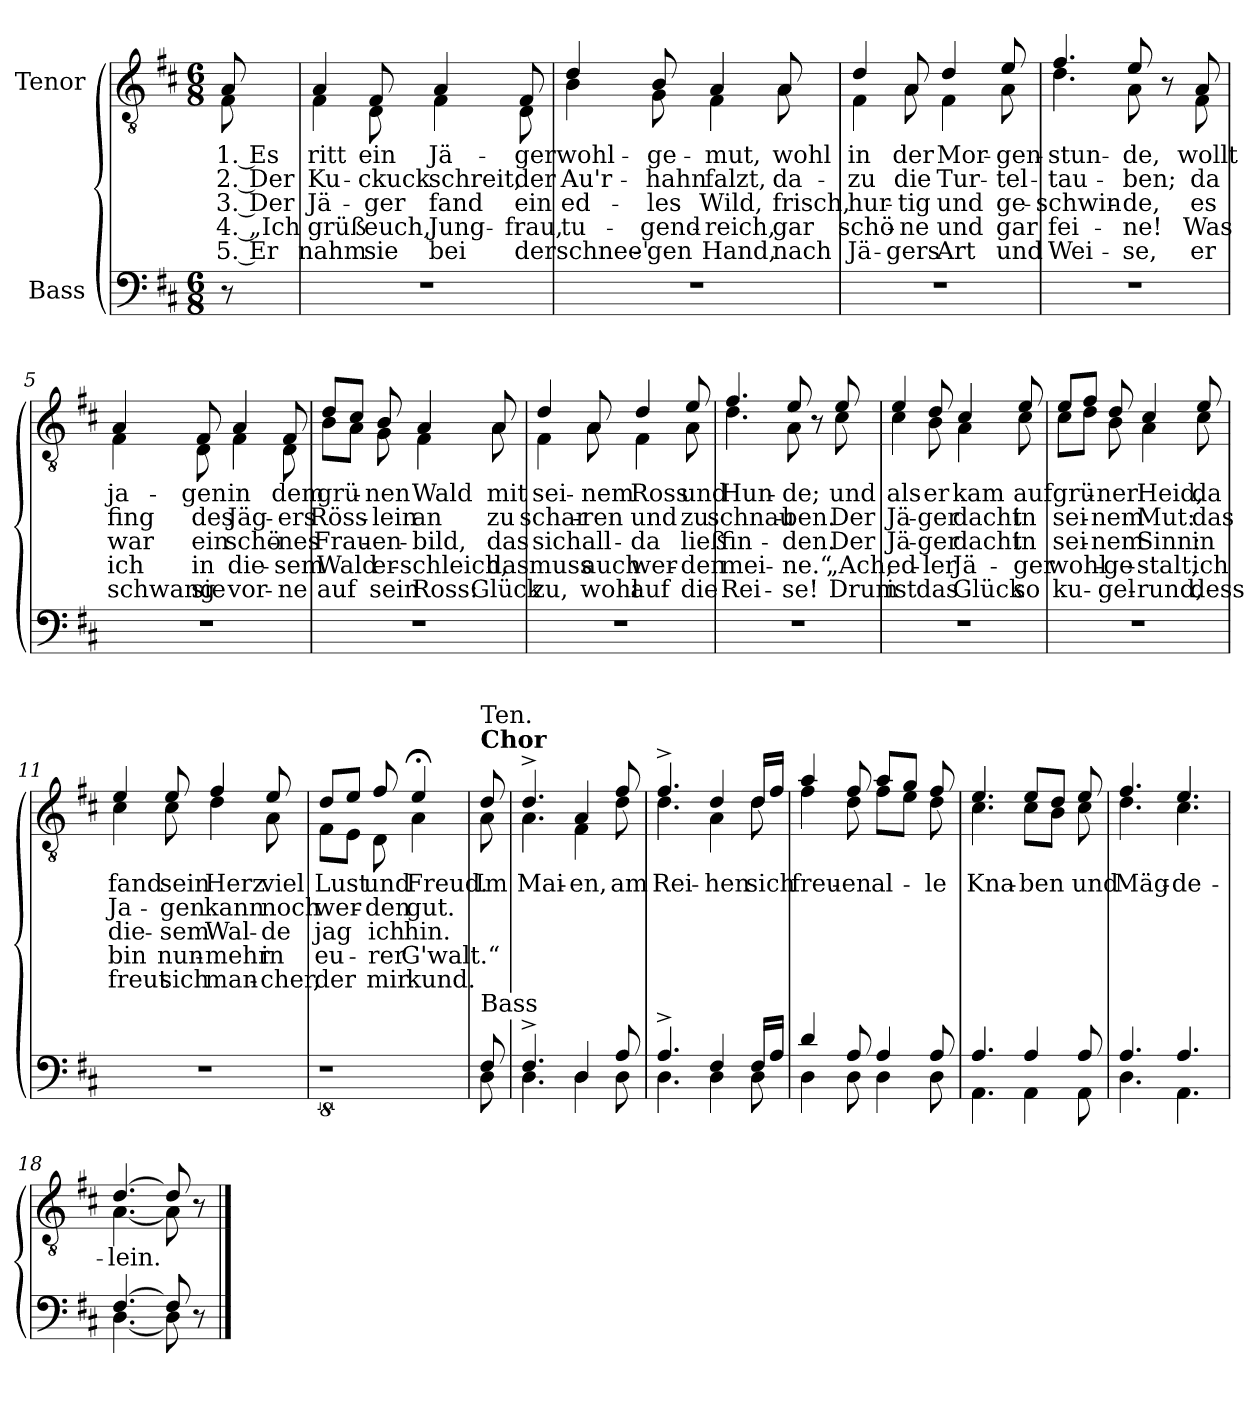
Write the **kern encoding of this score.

**kern	**kern	**text	**text	**text	**text	**text
*part2	*part1	*part1	*part1	*part1	*part1	*part1
*staff2	*staff1	*staff1	*staff1	*staff1	*staff1	*staff1
*I"Bass	*I"Tenor	*	*	*	*	*
*clefF4	*clefGv2	*	*	*	*	*
*k[f#c#]	*k[f#c#]	*	*	*	*	*
*M6/8	*M6/8	*	*	*	*	*
=	=	=	=	=	=	=
!	!LO:TX:a:B:t=Munter	!	!	!	!	!
!	!LO:TX:a:B:t=Solo	!	!	!	!	!
!	!LO:TX:a:t=Tenor	!	!	!	!	!
!	!	!LO:LY:b	!LO:LY:b	!LO:LY:b	!LO:LY:b	!LO:LY:b
*	*^	*	*	*	*	*
8r	8A/	8F#\	1. Es	2. Der	3. Der	4. „Ich	5. Er
=1	=1	=1	=1	=1	=1	=1	=1
!	!	!	!LO:LY:b	!LO:LY:b	!LO:LY:b	!LO:LY:b	!LO:LY:b
2.r	4A/	4F#\	ritt	Ku-	Jä-	grüß	nahm
!	!	!	!LO:LY:b	!LO:LY:b	!LO:LY:b	!LO:LY:b	!LO:LY:b
.	8F#/	8D\	ein	-ckuck	-ger	euch,	sie
!	!	!	!LO:LY:b	!LO:LY:b	!LO:LY:b	!LO:LY:b	!LO:LY:b
.	4A/	4F#\	Jä-	schreit,	fand	Jung-	bei
!	!	!	!LO:LY:b	!LO:LY:b	!LO:LY:b	!LO:LY:b	!LO:LY:b
.	8F#/	8D\	-ger	der	ein	-frau,	der
=2	=2	=2	=2	=2	=2	=2	=2
!	!	!	!LO:LY:b	!LO:LY:b	!LO:LY:b	!LO:LY:b	!LO:LY:b
2.r	4d/	4B\	wohl-	Au'r-	ed-	tu-	schnee'-
!	!	!	!LO:LY:b	!LO:LY:b	!LO:LY:b	!LO:LY:b	!LO:LY:b
.	8B/	8G\	-ge-	-hahn	-les	-gend-	-gen
!	!	!	!LO:LY:b	!LO:LY:b	!LO:LY:b	!LO:LY:b	!LO:LY:b
.	4A/	4F#\	-mut,	falzt,	Wild,	-reich,	Hand,
!	!	!	!LO:LY:b	!LO:LY:b	!LO:LY:b	!LO:LY:b	!LO:LY:b
.	8A/	8A\	wohl	da-	frisch,	gar	nach
=3	=3	=3	=3	=3	=3	=3	=3
!	!	!	!LO:LY:b	!LO:LY:b	!LO:LY:b	!LO:LY:b	!LO:LY:b
2.r	4d/	4F#\	in	-zu	hur-	schö-	Jä-
!	!	!	!LO:LY:b	!LO:LY:b	!LO:LY:b	!LO:LY:b	!LO:LY:b
.	8A/	8A\	der	die	-tig	-ne	-gers
!	!	!	!LO:LY:b	!LO:LY:b	!LO:LY:b	!LO:LY:b	!LO:LY:b
.	4d/	4F#\	Mor-	Tur-	und	und	Art
!	!	!	!LO:LY:b	!LO:LY:b	!LO:LY:b	!LO:LY:b	!LO:LY:b
.	8e/	8A\	-gen-	-tel-	ge-	gar	und
!!LO:LB:g=z	!!
=4	=4	=4	=4	=4	=4	=4	=4
!	!	!	!LO:LY:b	!LO:LY:b	!LO:LY:b	!LO:LY:b	!LO:LY:b
2.r	4.f#/	4.d\	-stun-	-tau-	-schwin-	fei-	Wei-
!	!	!	!LO:LY:b	!LO:LY:b	!LO:LY:b	!LO:LY:b	!LO:LY:b
.	8e/	8A\	-de,	-ben;	-de,	-ne!	-se,
.	8r	8ryy	.	.	.	.	.
!	!	!	!LO:LY:b	!LO:LY:b	!LO:LY:b	!LO:LY:b	!LO:LY:b
.	8A/	8F#\	wollt	da	es	Was	er
=5	=5	=5	=5	=5	=5	=5	=5
!	!	!	!LO:LY:b	!LO:LY:b	!LO:LY:b	!LO:LY:b	!LO:LY:b
2.r	4A/	4F#\	ja-	fing	war	ich	schwang
!	!	!	!LO:LY:b	!LO:LY:b	!LO:LY:b	!LO:LY:b	!LO:LY:b
.	8F#/	8D\	-gen	des	ein	in	sie
!	!	!	!LO:LY:b	!LO:LY:b	!LO:LY:b	!LO:LY:b	!LO:LY:b
.	4A/	4F#\	in	Jäg-	schö-	die-	vor-
!	!	!	!LO:LY:b	!LO:LY:b	!LO:LY:b	!LO:LY:b	!LO:LY:b
.	8F#/	8D\	dem	-ers	-nes	-sem	-ne
=6	=6	=6	=6	=6	=6	=6	=6
!	!	!	!LO:LY:b	!LO:LY:b	!LO:LY:b	!LO:LY:b	!LO:LY:b
2.r	8d/L	8B\L	grü-	Röss-	Frau-	-Wald	auf
.	8c#/J	8A\J	.	.	.	.	.
!	!	!	!LO:LY:b	!LO:LY:b	!LO:LY:b	!LO:LY:b	!LO:LY:b
.	8B/	8G\	-nen	-lein	-en-	er-	sein
!	!	!	!LO:LY:b	!LO:LY:b	!LO:LY:b	!LO:LY:b	!LO:LY:b
.	4A/	4F#\	Wald	an	-bild,	-schleich,	Ross:
!	!	!	!LO:LY:b	!LO:LY:b	!LO:LY:b	!LO:LY:b	!LO:LY:b
.	8A/	8A\	mit	zu	das	das	Glück
!!LO:LB:g=z	!!
=7	=7	=7	=7	=7	=7	=7	=7
!	!	!	!LO:LY:b	!LO:LY:b	!LO:LY:b	!LO:LY:b	!LO:LY:b
2.r	4d/	4F#\	sei-	schar-	sich	muss	zu,
!	!	!	!LO:LY:b	!LO:LY:b	!LO:LY:b	!LO:LY:b	!LO:LY:b
.	8A/	8A\	-nem	-ren	all-	auch	wohl
!	!	!	!LO:LY:b	!LO:LY:b	!LO:LY:b	!LO:LY:b	!LO:LY:b
.	4d/	4F#\	Ross	und	-da	wer-	auf
!	!	!	!LO:LY:b	!LO:LY:b	!LO:LY:b	!LO:LY:b	!LO:LY:b
.	8e/	8A\	und	zu	ließ	-den	die
=8	=8	=8	=8	=8	=8	=8	=8
!	!	!	!LO:LY:b	!LO:LY:b	!LO:LY:b	!LO:LY:b	!LO:LY:b
2.r	4.f#/	4.d\	Hun-	schnau-	fin-	mei-	Rei-
!	!	!	!LO:LY:b	!LO:LY:b	!LO:LY:b	!LO:LY:b	!LO:LY:b
.	8e/	8A\	-de;	-ben.	-den.	-ne.“	-se!
.	8r	8ryy	.	.	.	.	.
!	!	!	!LO:LY:b	!LO:LY:b	!LO:LY:b	!LO:LY:b	!LO:LY:b
.	8e/	8c#\	und	Der	Der	„Ach,	Drum
=9	=9	=9	=9	=9	=9	=9	=9
!	!	!	!LO:LY:b	!LO:LY:b	!LO:LY:b	!LO:LY:b	!LO:LY:b
2.r	4e/	4c#\	als	Jä-	Jä-	ed-	ist
!	!	!	!LO:LY:b	!LO:LY:b	!LO:LY:b	!LO:LY:b	!LO:LY:b
.	8d/	8B\	er	-ger	-ger	-ler	das
!	!	!	!LO:LY:b	!LO:LY:b	!LO:LY:b	!LO:LY:b	!LO:LY:b
.	4c#/	4A\	kam	dacht	dacht	Jä-	Glück
!	!	!	!LO:LY:b	!LO:LY:b	!LO:LY:b	!LO:LY:b	!LO:LY:b
.	8e/	8c#\	auf	in	in	-ger	so
!!LO:LB:g=z	!!
=10	=10	=10	=10	=10	=10	=10	=10
!	!	!	!LO:LY:b	!LO:LY:b	!LO:LY:b	!LO:LY:b	!LO:LY:b
2.r	8e/L	8c#\L	grü-	sei-	sei-	wohl-	ku-
.	8f#/J	8d\J	.	.	.	.	.
!	!	!	!LO:LY:b	!LO:LY:b	!LO:LY:b	!LO:LY:b	!LO:LY:b
.	8d/	8B\	-ner	-nem	-nem	-ge-	-gel-
!	!	!	!LO:LY:b	!LO:LY:b	!LO:LY:b	!LO:LY:b	!LO:LY:b
.	4c#/	4A\	Heid,	Mut:	Sinn:	-stalt,	-rund,
!	!	!	!LO:LY:b	!LO:LY:b	!LO:LY:b	!LO:LY:b	!LO:LY:b
.	8e/	8c#\	da	das	in	ich	dess
=11	=11	=11	=11	=11	=11	=11	=11
!	!	!	!LO:LY:b	!LO:LY:b	!LO:LY:b	!LO:LY:b	!LO:LY:b
2.r	4e/	4c#\	fand	Ja-	die-	bin	freut
!	!	!	!LO:LY:b	!LO:LY:b	!LO:LY:b	!LO:LY:b	!LO:LY:b
.	8e/	8c#\	sein	-gen	-sem	nun-	sich
!	!	!	!LO:LY:b	!LO:LY:b	!LO:LY:b	!LO:LY:b	!LO:LY:b
.	4f#/	4d\	Herz	kann	Wal-	-mehr	man-
!	!	!	!LO:LY:b	!LO:LY:b	!LO:LY:b	!LO:LY:b	!LO:LY:b
.	8e/	8A\	viel	noch	-de	in	-cher,
=12	=12	=12	=12	=12	=12	=12	=12
!	!	!	!LO:LY:b	!LO:LY:b	!LO:LY:b	!LO:LY:b	!LO:LY:b
8%5r	8d/L	8F#\L	Lust	wer-	-jag	eu-	der
.	8e/J	8E\J	.	.	.	.	.
!	!	!	!LO:LY:b	!LO:LY:b	!LO:LY:b	!LO:LY:b	!LO:LY:b
.	8f#/	8D\	und	-den	ich	-rer	mir
!	!	!	!LO:LY:b	!LO:LY:b	!LO:LY:b	!LO:LY:b	!LO:LY:b
.	4e;</	4A\	Freud.	gut.	hin.	G'walt.“	kund.
!!LO:LB:g=z	!!
=12X1	=12X1	=12X1	=12X1	=12X1	=12X1	=12X1	=12X1
*^	*	*	*	*	*	*	*
!	!	!LO:TX:a:B:t=Chor	!	!	!	!	!	!
!	!	!LO:TX:a:t=Ten.	!	!	!	!	!	!
!LO:TX:a:t=Bass	!	!	!	!	!	!	!	!
!	!	!	!	!LO:LY:b	!	!	!	!
8F#/	8D\	8d/	8A\	Im	.	.	.	.
=13	=13	=13	=13	=13	=13	=13	=13	=13
!	!	!	!	!LO:LY:b	!	!	!	!
4.F#^/	4.D\	4.d^/	4.A\	Mai-	.	.	.	.
!	!	!	!	!LO:LY:b	!	!	!	!
4D/	4D\	4A/	4F#\	-en,	.	.	.	.
!	!	!	!	!LO:LY:b	!	!	!	!
8A/	8D\	8f#/	8d\	am	.	.	.	.
=14	=14	=14	=14	=14	=14	=14	=14	=14
!	!	!	!	!LO:LY:b	!	!	!	!
4.A^/	4.D\	4.f#^/	4.d\	Rei-	.	.	.	.
!	!	!	!	!LO:LY:b	!	!	!	!
4F#/	4D\	4d/	4A\	-hen	.	.	.	.
!	!	!	!	!LO:LY:b	!	!	!	!
16F#/LL	8D\	16d/LL	8d\	sich	.	.	.	.
16A/JJ	.	16f#/JJ	.	.	.	.	.	.
=15	=15	=15	=15	=15	=15	=15	=15	=15
!	!	!	!	!LO:LY:b	!	!	!	!
4d/	4D\	4a/	4f#\	freu-	.	.	.	.
!	!	!	!	!LO:LY:b	!	!	!	!
8A/	8D\	8f#/	8d\	-en	.	.	.	.
!	!	!	!	!LO:LY:b	!	!	!	!
4A/	4D\	8a/L	8f#\L	al-	.	.	.	.
.	.	8g/J	8e\J	.	.	.	.	.
!	!	!	!	!LO:LY:b	!	!	!	!
8A/	8D\	8f#/	8d\	-le	.	.	.	.
=16	=16	=16	=16	=16	=16	=16	=16	=16
!	!	!	!	!LO:LY:b	!	!	!	!
4.A/	4.AA\	4.e/	4.c#\	Kna-	.	.	.	.
!	!	!	!	!LO:LY:b	!	!	!	!
4A/	4AA\	8e/L	8c#\L	-ben	.	.	.	.
.	.	8d/J	8B\J	.	.	.	.	.
!	!	!	!	!LO:LY:b	!	!	!	!
8A/	8AA\	8e/	8c#\	und	.	.	.	.
=17	=17	=17	=17	=17	=17	=17	=17	=17
!	!	!	!	!LO:LY:b	!	!	!	!
4.A/	4.D\	4.f#/	4.d\	Mäg-	.	.	.	.
!	!	!	!	!LO:LY:b	!	!	!	!
4.A/	4.AA\	4.e/	4.c#\	-de-	.	.	.	.
=18	=18	=18	=18	=18	=18	=18	=18	=18
!	!	!	!	!LO:LY:b	!	!	!	!
[4.F#/	[4.D\	[4.d/	[4.A\	-lein.	.	.	.	.
8F#/]	8D\]	8d/]	8A\]	.	.	.	.	.
8r	8ryy	8r	8ryy	.	.	.	.	.
*v	*v	*	*	*	*	*	*	*
*	*v	*v	*	*	*	*	*
==	==	==	==	==	==	==
*-	*-	*-	*-	*-	*-	*-
